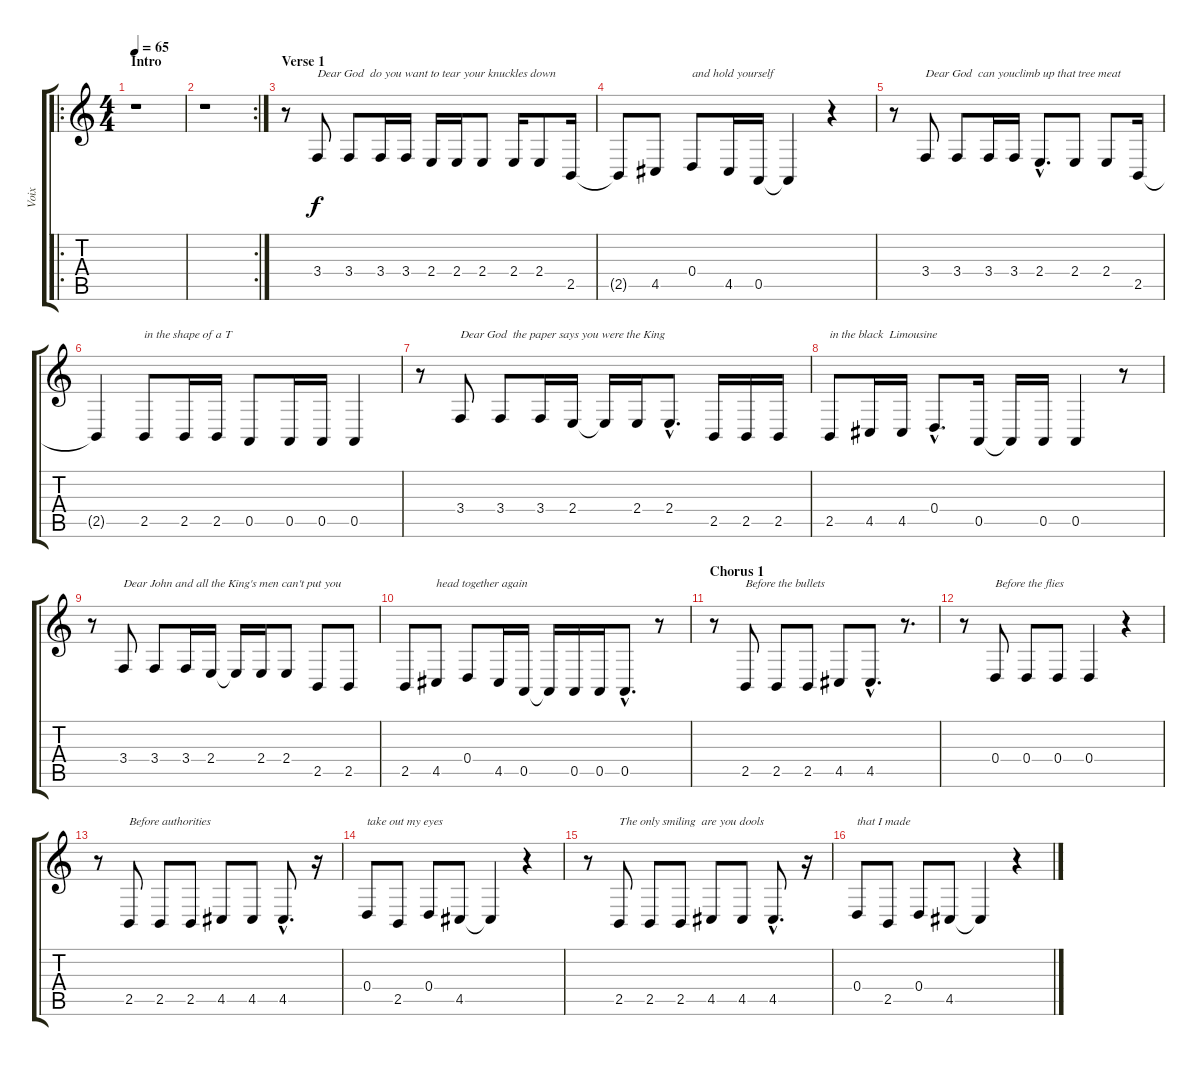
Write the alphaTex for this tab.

\track ("Voix" "Voix") {instrument synthvoice}
\staff {score tabs}
\tuning (E4 B3 G3 D3 A2 E2) {hide}
\ro
\ts (4 4)
\section ("" "Intro")
\tempo 65
\clef g2
\ks c
r.1{dy f instrument synthvoice} |
\rc 2
r.1 |
\section ("" "Verse 1")
r.8 3.4.8{txt "Dear God  do you want to tear your knuckles down"} 3.4.8 3.4.16 3.4.16 2.4.16 2.4.16 2.4.8 2.4.16 2.4.8 2.5.16 |
2.5{t}.8 4.5.8 0.4.8{txt "and hold yourself"} 4.5.16 0.5.16 0.5{t}.4 r.4 |
r.8 3.4.8{txt "Dear God  can youclimb up that tree meat"} 3.4.8 3.4.16 3.4.16 2.4{hac}.8{d} 2.4.8 2.4.8 2.5.16 |
2.5{t}.4 2.5.8{txt "in the shape of a T"} 2.5.16 2.5.16 0.5.8 0.5.16 0.5.16 0.5.4 |
r.8 3.4.8{txt "Dear God  the paper says you were the King"} 3.4.8 3.4.16 2.4.16 2.4{t}.16 2.4.16 2.4{hac}.8{d} 2.5.16 2.5.16 2.5.16 |
2.5.8{txt "in the black  Limousine"} 4.5.16 4.5.16 0.4{hac}.8{d} 0.5.16 0.5{t}.16 0.5.16 0.5.4 r.8 |
r.8 3.4.8{txt "Dear John and all the King's men can't put you"} 3.4.8 3.4.16 2.4.16 2.4{t}.16 2.4.16 2.4.8 2.5.8 2.5.8 |
2.5.8 4.5.8{txt "head together again"} 0.4.8 4.5.16 0.5.16 0.5{t}.16 0.5.16 0.5.16 0.5{hac}.8{d} r.8 |
\section ("" "Chorus 1")
r.8 2.5.8{txt "Before the bullets"} 2.5.8 2.5.8 4.5.8 4.5{hac}.8{d} r.8{d} |
r.8 0.4.8{txt "Before the flies"} 0.4.8 0.4.8 0.4.4 r.4 |
r.8 2.5.8{txt "Before authorities"} 2.5.8 2.5.8 4.5.8 4.5.8 4.5{hac}.8{d} r.16 |
0.4.8{txt "take out my eyes"} 2.5.8 0.4.8 4.5.8 4.5{t}.4 r.4 |
r.8 2.5.8{txt "The only smiling  are you dools"} 2.5.8 2.5.8 4.5.8 4.5.8 4.5{hac}.8{d} r.16 |
0.4.8{txt "that I made"} 2.5.8 0.4.8 4.5.8 4.5{t}.4 r.4
